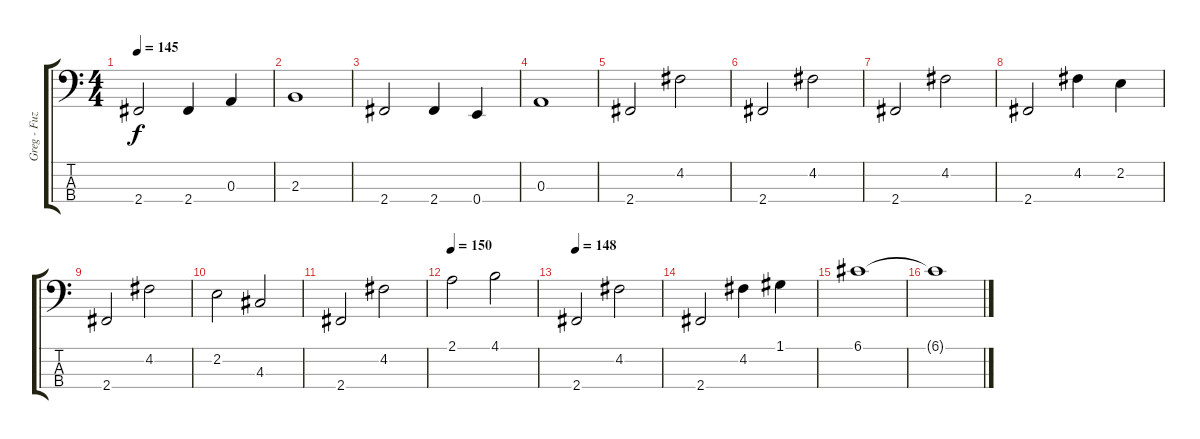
\track ("Greg - Fuzz Bass" "Greg - Fuz") {instrument distortionguitar}
\staff {score tabs}
\tuning (G2 D2 A1 E1) {hide}
\ts (4 4)
\tempo 145
\clef f4
\ks c
2.4.2{dy f instrument distortionguitar} 2.4.4 0.3.4 |
2.3.1 |
2.4.2 2.4.4 0.4.4 |
0.3.1 |
2.4.2 4.2.2 |
2.4.2 4.2.2 |
2.4.2 4.2.2 |
2.4.2 4.2.4 2.2.4 |
2.4.2 4.2.2 |
2.2.2 4.3.2 |
2.4.2 4.2.2 |
\tempo 150
2.1.2 4.1.2 |
\tempo 148
2.4.2 4.2.2 |
2.4.2 4.2.4 1.1.4 |
6.1.1 |
6.1{t}.1
